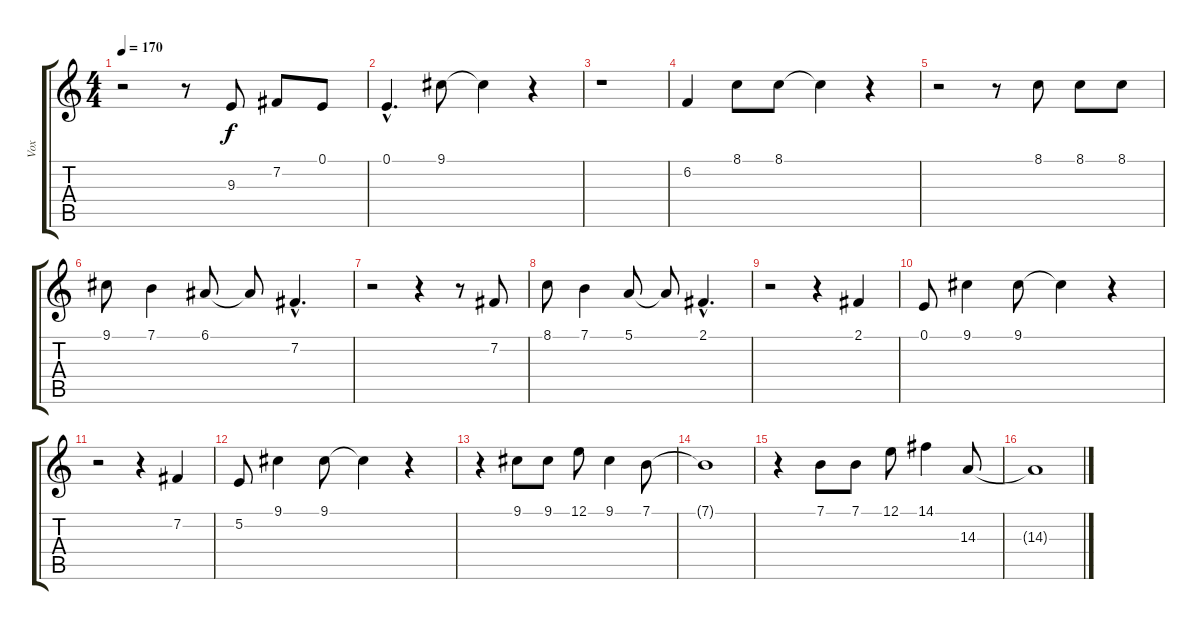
\track ("Vox" "Vox") {instrument drawbarorgan}
\staff {score tabs}
\tuning (E4 B3 G3 D3 A2 E2) {hide}
\ts (4 4)
\tempo 170
\clef g2
\ks c
r.2{dy f} r.8 9.3.8 7.2.8 0.1.8 |
0.1{hac}.4{d} 9.1.8 9.1{t}.4 r.4 |
r.1 |
6.2.4 8.1.8 8.1.8 8.1{t}.4 r.4 |
r.2 r.8 8.1.8 8.1.8 8.1.8 |
9.1.8 7.1.4 6.1.8 6.1{t}.8 7.2{hac}.4{d} |
r.2 r.4 r.8 7.2.8 |
8.1.8 7.1.4 5.1.8 5.1{t}.8 2.1{hac}.4{d} |
r.2 r.4 2.1.4 |
0.1.8 9.1.4 9.1.8 9.1{t}.4 r.4 |
r.2 r.4 7.2.4 |
5.2.8 9.1.4 9.1.8 9.1{t}.4 r.4 |
r.4 9.1.8 9.1.8 12.1.8 9.1.4 7.1.8 |
7.1{t}.1 |
r.4 7.1.8 7.1.8 12.1.8 14.1.4 14.3.8 |
14.3{t}.1
